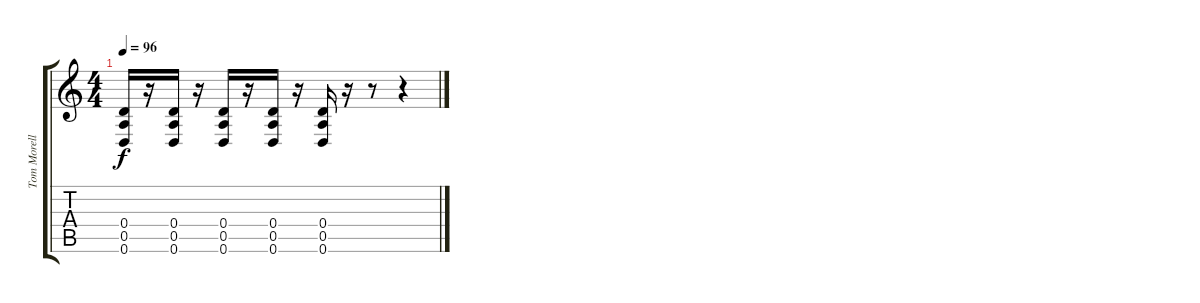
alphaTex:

\track ("Tom Morello / Guitar" "Tom Morell") {instrument overdrivenguitar}
\staff {score tabs}
\tuning (E4 B3 G3 D3 A2 D2) {hide}
\ts (4 4)
\tempo 96
\clef g2
\ks c
(0.4 0.5 0.6).16{dy f} r.16 (0.4 0.5 0.6).16 r.16 (0.4 0.5 0.6).16 r.16 (0.4 0.5 0.6).16 r.16 (0.4 0.5 0.6).16 r.16 r.8 r.4
